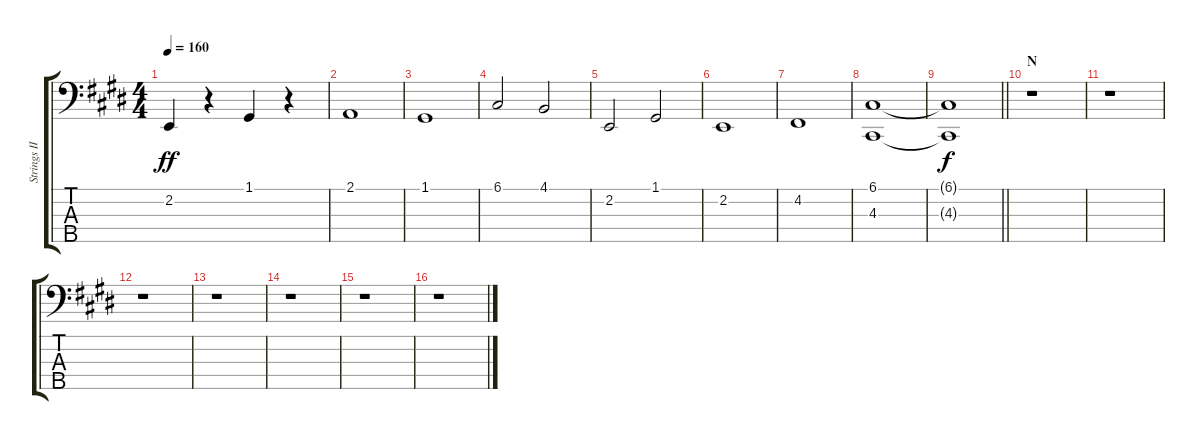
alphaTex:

\track ("Strings III" "Strings II") {instrument stringensemble1}
\staff {score tabs}
\tuning (G2 D2 A1 E1 B0) {hide}
\ts (4 4)
\tempo 160
\clef f4
\ks e
2.2.4{dy ff} r.4 1.1.4 r.4 |
2.1.1 |
1.1.1 |
6.1.2 4.1.2 |
2.2.2 1.1.2 |
2.2.1 |
4.2.1 |
(6.1 4.3).1 |
\barLineRight lightlight
(6.1{t} 4.3{t}).1{dy f} |
\section ("" "N")
r.1 |
r.1 |
r.1 |
r.1 |
r.1 |
r.1 |
r.1
